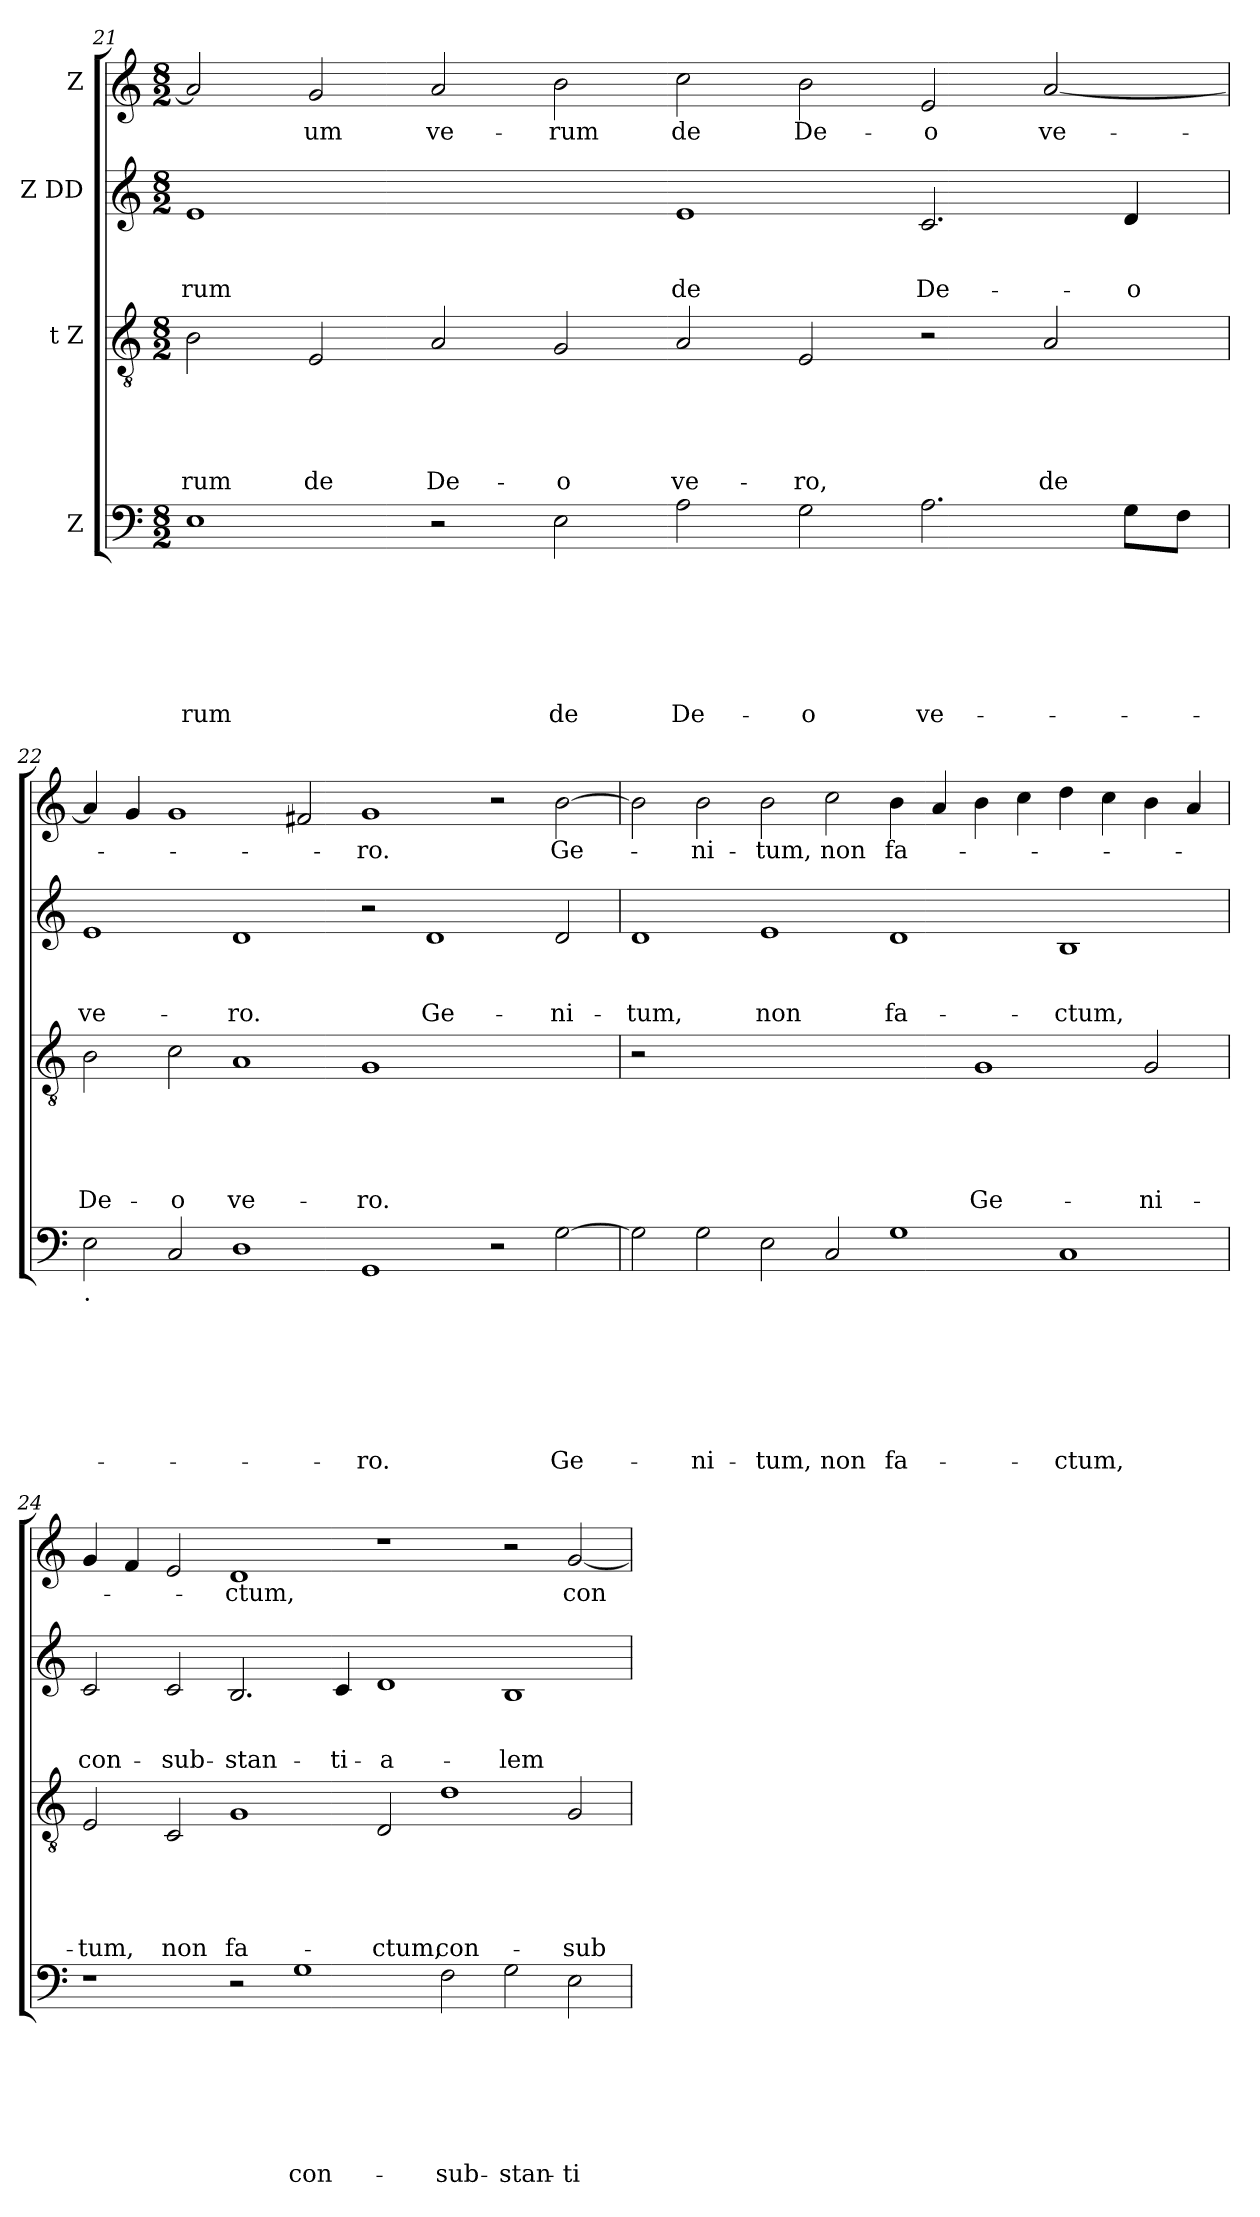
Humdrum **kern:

**kern	**text	**text	**text	**text	**text	**text	**text	**kern	**text	**text	**text	**text	**text	**kern	**text	**text	**text	**kern	**text
*part4	*part4	*part4	*part4	*part4	*part4	*part4	*part4	*part3	*part3	*part3	*part3	*part3	*part3	*part2	*part2	*part2	*part2	*part1	*part1
*staff4	*staff4	*staff4	*staff4	*staff4	*staff4	*staff4	*staff4	*staff3	*staff3	*staff3	*staff3	*staff3	*staff3	*staff2	*staff2	*staff2	*staff2	*staff1	*staff1
*I"Z	*	*	*	*	*	*	*	*I"t Z	*	*	*	*	*	*I"Z DD	*	*	*	*I"Z	*
*clefF4	*	*	*	*	*	*	*	*clefGv2	*	*	*	*	*	*clefG2	*	*	*	*clefG2	*
*k[]	*	*	*	*	*	*	*	*k[]	*	*	*	*	*	*k[]	*	*	*	*k[]	*
*C:	*	*	*	*	*	*	*	*C:	*	*	*	*	*	*C:	*	*	*	*C:	*
*M8/2	*	*	*	*	*	*	*	*M8/2	*	*	*	*	*	*M8/2	*	*	*	*M8/2	*
=21	=21	=21	=21	=21	=21	=21	=21	=21	=21	=21	=21	=21	=21	=21	=21	=21	=21	=21	=21
!	!	!	!	!	!	!	!LO:LY:b	!	!	!	!	!	!LO:LY:b	!	!	!	!LO:LY:b	!	!
1E	.	.	.	.	.	.	-rum	2B\	.	.	.	.	-rum	1e	.	.	-rum	2a/]	.
!	!	!	!	!	!	!	!	!	!	!	!	!	!LO:LY:b	!	!	!	!	!	!LO:LY:b
.	.	.	.	.	.	.	.	2E/	.	.	.	.	de	.	.	.	.	2g/	-um
!	!	!	!	!	!	!	!	!	!	!	!	!	!LO:LY:b	!	!	!	!	!	!LO:LY:b
2r	.	.	.	.	.	.	.	2A/	.	.	.	.	De-	1ryy	.	.	.	2a/	ve-
!	!	!	!	!	!	!	!LO:LY:b	!	!	!	!	!	!LO:LY:b	!	!	!	!	!	!LO:LY:b
2E\	.	.	.	.	.	.	de	2G/	.	.	.	.	-o	.	.	.	.	2b\	-rum
!	!	!	!	!	!	!	!LO:LY:b	!	!	!	!	!	!LO:LY:b	!	!	!	!LO:LY:b	!	!LO:LY:b
2A\	.	.	.	.	.	.	De-	2A/	.	.	.	.	ve-	1e	.	.	de	2cc\	de
!	!	!	!	!	!	!	!LO:LY:b	!	!	!	!	!	!LO:LY:b	!	!	!	!	!	!LO:LY:b
2G\	.	.	.	.	.	.	-o	2E/	.	.	.	.	-ro,	.	.	.	.	2b\	De-
!	!	!	!	!	!	!	!LO:LY:b	!	!	!	!	!	!	!	!	!	!LO:LY:b	!	!LO:LY:b
2.A\	.	.	.	.	.	.	ve-	2r	.	.	.	.	.	2.c/	.	.	De-	2e/	-o
!	!	!	!	!	!	!	!	!	!	!	!	!	!LO:LY:b	!	!	!	!	!	!LO:LY:b
.	.	.	.	.	.	.	.	2A/	.	.	.	.	de	.	.	.	.	[>2a/	ve-
!	!	!	!	!	!	!	!	!	!	!	!	!	!	!	!	!	!LO:LY:b	!	!
8G\L	.	.	.	.	.	.	.	.	.	.	.	.	.	4d/	.	.	-o	.	.
8F\J	.	.	.	.	.	.	.	.	.	.	.	.	.	.	.	.	.	.	.
!!LO:PB:g=z
=22	=22	=22	=22	=22	=22	=22	=22	=22	=22	=22	=22	=22	=22	=22	=22	=22	=22	=22	=22
!LO:TX:b:t=.	!	!	!	!	!	!	!	!	!	!	!	!	!	!	!	!	!	!	!
!	!	!	!	!	!	!	!	!	!	!	!	!	!LO:LY:b	!	!	!	!LO:LY:b	!	!
2E\	.	.	.	.	.	.	.	2B\	.	.	.	.	De-	1e	.	.	ve-	4a/]	.
.	.	.	.	.	.	.	.	.	.	.	.	.	.	.	.	.	.	4g/	.
!	!	!	!	!	!	!	!	!	!	!	!	!	!LO:LY:b	!	!	!	!	!	!
2C/	.	.	.	.	.	.	.	2c\	.	.	.	.	-o	.	.	.	.	1g	.
!	!	!	!	!	!	!	!	!	!	!	!	!	!LO:LY:b	!	!	!	!LO:LY:b	!	!
1D	.	.	.	.	.	.	.	1A	.	.	.	.	ve-	1d	.	.	-ro.	.	.
.	.	.	.	.	.	.	.	.	.	.	.	.	.	.	.	.	.	2f#/	.
!	!	!	!	!	!	!	!LO:LY:b	!	!	!	!	!	!LO:LY:b	!	!	!	!	!	!LO:LY:b
1GG	.	.	.	.	.	.	-ro.	1G	.	.	.	.	-ro.	2r	.	.	.	1g	-ro.
!	!	!	!	!	!	!	!	!	!	!	!	!	!	!	!	!	!LO:LY:b	!	!
.	.	.	.	.	.	.	.	.	.	.	.	.	.	1d	.	.	Ge-	.	.
2r	.	.	.	.	.	.	.	1ryy	.	.	.	.	.	.	.	.	.	2r	.
!	!	!	!	!	!	!	!LO:LY:b	!	!	!	!	!	!	!	!	!	!LO:LY:b	!	!LO:LY:b
[>2G\	.	.	.	.	.	.	Ge-	.	.	.	.	.	.	2d/	.	.	-ni-	[>2b\	Ge-
=23	=23	=23	=23	=23	=23	=23	=23	=23	=23	=23	=23	=23	=23	=23	=23	=23	=23	=23	=23
!	!	!	!	!	!	!	!	!	!	!	!	!	!	!	!	!	!LO:LY:b	!	!
2G\]	.	.	.	.	.	.	.	2r	.	.	.	.	.	1d	.	.	-tum,	2b\]	.
!	!	!	!	!	!	!	!LO:LY:b	!	!	!	!	!	!	!	!	!	!	!	!LO:LY:b
2G\	.	.	.	.	.	.	-ni-	0ryy	.	.	.	.	.	.	.	.	.	2b\	-ni-
!	!	!	!	!	!	!	!LO:LY:b	!	!	!	!	!	!	!	!	!	!LO:LY:b	!	!LO:LY:b
2E\	.	.	.	.	.	.	-tum,	.	.	.	.	.	.	1e	.	.	non	2b\	-tum,
!	!	!	!	!	!	!	!LO:LY:b	!	!	!	!	!	!	!	!	!	!	!	!LO:LY:b
2C/	.	.	.	.	.	.	non	.	.	.	.	.	.	.	.	.	.	2cc\	non
!	!	!	!	!	!	!	!LO:LY:b	!	!	!	!	!	!	!	!	!	!LO:LY:b	!	!LO:LY:b
1G	.	.	.	.	.	.	fa-	.	.	.	.	.	.	1d	.	.	fa-	4b\	fa-
.	.	.	.	.	.	.	.	.	.	.	.	.	.	.	.	.	.	4a/	.
!	!	!	!	!	!	!	!	!	!	!	!	!	!LO:LY:b	!	!	!	!	!	!
.	.	.	.	.	.	.	.	1G	.	.	.	.	Ge-	.	.	.	.	4b\	.
.	.	.	.	.	.	.	.	.	.	.	.	.	.	.	.	.	.	4cc\	.
!	!	!	!	!	!	!	!LO:LY:b	!	!	!	!	!	!	!	!	!	!LO:LY:b	!	!
1C	.	.	.	.	.	.	-ctum,	.	.	.	.	.	.	1B	.	.	-ctum,	4dd\	.
.	.	.	.	.	.	.	.	.	.	.	.	.	.	.	.	.	.	4cc\	.
!	!	!	!	!	!	!	!	!	!	!	!	!	!LO:LY:b	!	!	!	!	!	!
.	.	.	.	.	.	.	.	2G/	.	.	.	.	-ni-	.	.	.	.	4b\	.
.	.	.	.	.	.	.	.	.	.	.	.	.	.	.	.	.	.	4a/	.
=24	=24	=24	=24	=24	=24	=24	=24	=24	=24	=24	=24	=24	=24	=24	=24	=24	=24	=24	=24
!	!	!	!	!	!	!	!	!	!	!	!	!	!LO:LY:b	!	!	!	!LO:LY:b	!	!
1r	.	.	.	.	.	.	.	2E/	.	.	.	.	-tum,	2c/	.	.	con-	4g/	.
.	.	.	.	.	.	.	.	.	.	.	.	.	.	.	.	.	.	4f/	.
!	!	!	!	!	!	!	!	!	!	!	!	!	!LO:LY:b	!	!	!	!LO:LY:b	!	!
.	.	.	.	.	.	.	.	2C/	.	.	.	.	non	2c/	.	.	-sub-	2e/	.
!	!	!	!	!	!	!	!	!	!	!	!	!	!LO:LY:b	!	!	!	!LO:LY:b	!	!LO:LY:b
2r	.	.	.	.	.	.	.	1G	.	.	.	.	fa-	2.B/	.	.	-stan-	1d	-ctum,
!	!	!	!	!	!	!	!LO:LY:b	!	!	!	!	!	!	!	!	!	!	!	!
1G	.	.	.	.	.	.	con-	.	.	.	.	.	.	.	.	.	.	.	.
!	!	!	!	!	!	!	!	!	!	!	!	!	!	!	!	!	!LO:LY:b	!	!
.	.	.	.	.	.	.	.	.	.	.	.	.	.	4c/	.	.	-ti-	.	.
!	!	!	!	!	!	!	!	!	!	!	!	!	!LO:LY:b	!	!	!	!LO:LY:b:rj	!	!
.	.	.	.	.	.	.	.	2D/	.	.	.	.	-ctum,	1d	.	.	-a-	1r	.
!	!	!	!	!	!	!	!LO:LY:b	!	!	!	!	!	!LO:LY:b	!	!	!	!	!	!
2F\	.	.	.	.	.	.	-sub-	1d	.	.	.	.	con-	.	.	.	.	.	.
!	!	!	!	!	!	!	!LO:LY:b	!	!	!	!	!	!	!	!	!	!LO:LY:b	!	!
2G\	.	.	.	.	.	.	-stan-	.	.	.	.	.	.	1B	.	.	-lem	2r	.
!	!	!	!	!	!	!	!LO:LY:b	!	!	!	!	!	!LO:LY:b	!	!	!	!	!	!LO:LY:b
2E\	.	.	.	.	.	.	-ti-	2G/	.	.	.	.	-sub-	.	.	.	.	[<2g/	con-
=	=	=	=	=	=	=	=	=	=	=	=	=	=	=	=	=	=	=	=
*-	*-	*-	*-	*-	*-	*-	*-	*-	*-	*-	*-	*-	*-	*-	*-	*-	*-	*-	*-
